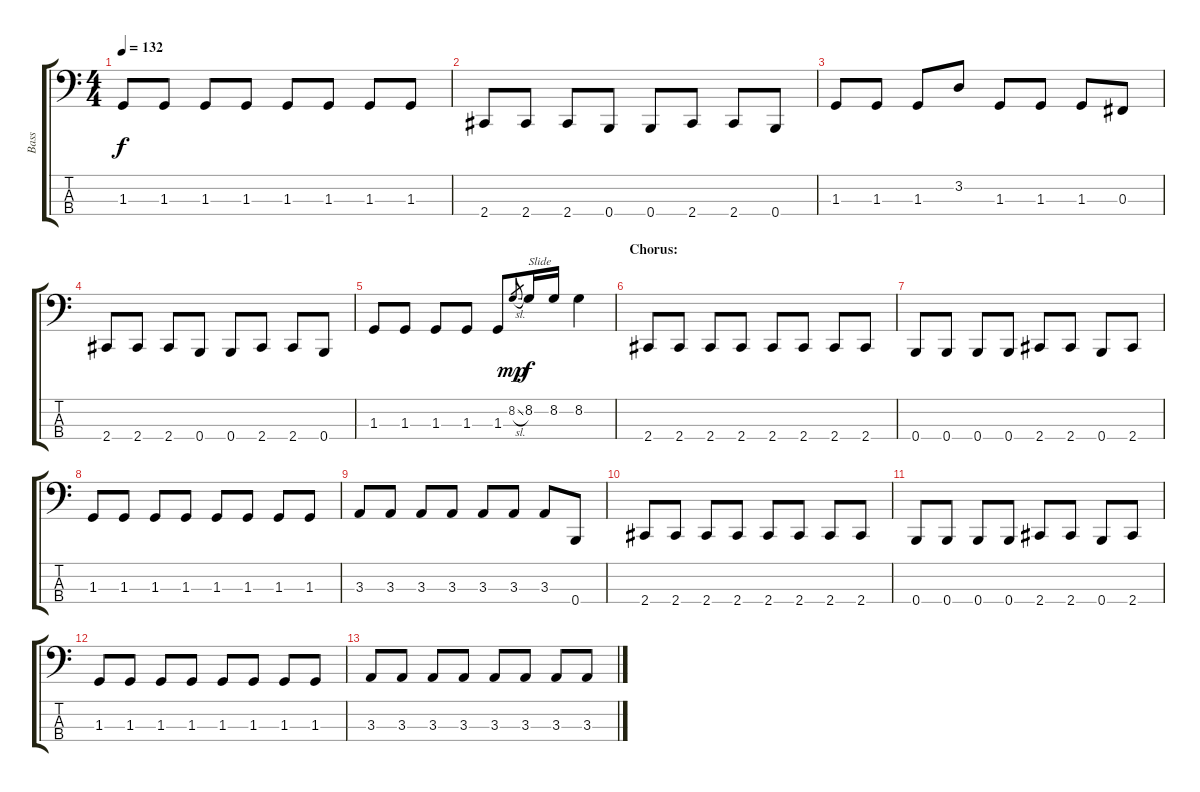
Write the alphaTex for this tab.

\track ("Bass" "Bass") {instrument electricbassfinger}
\staff {score tabs}
\tuning (E2 B1 Gb1 B0) {hide}
\ts (4 4)
\tempo 132
\clef f4
\ks c
1.3.8{dy f} 1.3.8 1.3.8 1.3.8 1.3.8 1.3.8 1.3.8 1.3.8 |
2.4.8 2.4.8 2.4.8 0.4.8 0.4.8 2.4.8 2.4.8 0.4.8 |
1.3.8 1.3.8 1.3.8 3.2.8 1.3.8 1.3.8 1.3.8 0.3.8 |
2.4.8 2.4.8 2.4.8 0.4.8 0.4.8 2.4.8 2.4.8 0.4.8 |
1.3.8 1.3.8 1.3.8 1.3.8 1.3.8 8.2{sl}.8{gr dy mp} 8.2.16{txt "Slide" dy f} 8.2.16 8.2.4 |
\section ("" "Chorus:")
2.4.8 2.4.8 2.4.8 2.4.8 2.4.8 2.4.8 2.4.8 2.4.8 |
0.4.8 0.4.8 0.4.8 0.4.8 2.4.8 2.4.8 0.4.8 2.4.8 |
1.3.8 1.3.8 1.3.8 1.3.8 1.3.8 1.3.8 1.3.8 1.3.8 |
3.3.8 3.3.8 3.3.8 3.3.8 3.3.8 3.3.8 3.3.8 0.4.8 |
2.4.8 2.4.8 2.4.8 2.4.8 2.4.8 2.4.8 2.4.8 2.4.8 |
0.4.8 0.4.8 0.4.8 0.4.8 2.4.8 2.4.8 0.4.8 2.4.8 |
1.3.8 1.3.8 1.3.8 1.3.8 1.3.8 1.3.8 1.3.8 1.3.8 |
3.3.8 3.3.8 3.3.8 3.3.8 3.3.8 3.3.8 3.3.8 3.3.8
